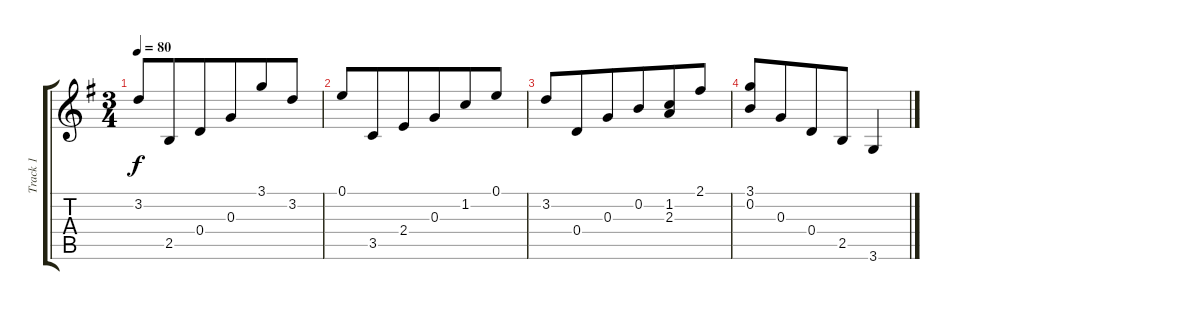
\track ("Track 1" "Track 1") {instrument acousticguitarsteel}
\staff {score tabs}
\tuning (E4 B3 G3 D3 A2 E2) {hide}
\ts (3 4)
\tempo 80
\clef g2
\ks g
3.2.8{dy f} 2.5.8{beam merge} 0.4.8 0.3.8{beam merge} 3.1.8 3.2.8 |
0.1.8 3.5.8{beam merge} 2.4.8 0.3.8{beam merge} 1.2.8 0.1.8 |
3.2.8 0.4.8{beam merge} 0.3.8 0.2.8{beam merge} (1.2 2.3).8 2.1.8 |
(3.1 0.2).8 0.3.8{beam merge} 0.4.8 2.5.8 3.6.4
